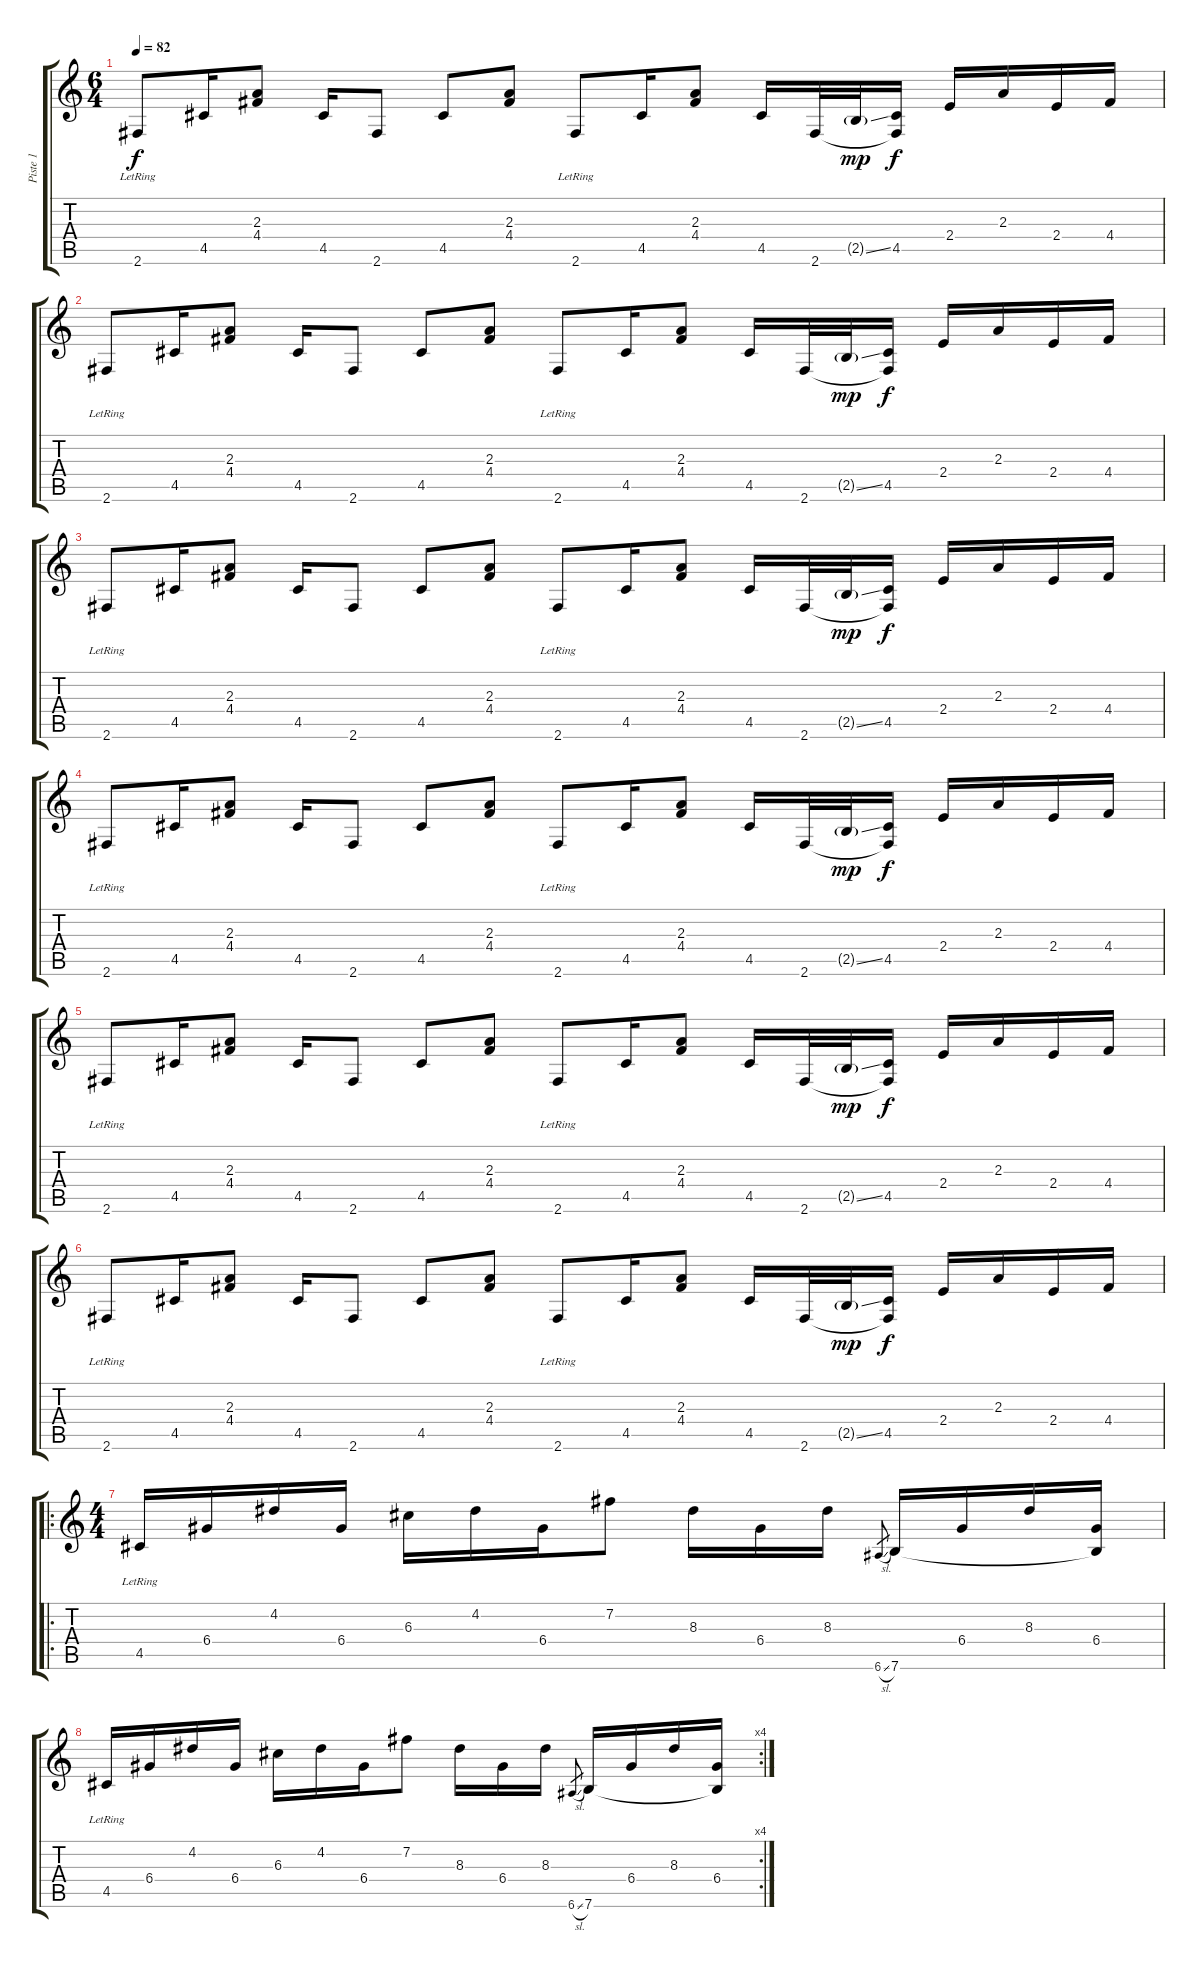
\track ("Piste 1" "Piste 1") {instrument acousticguitarsteel}
\staff {score tabs}
\tuning (E4 B3 G3 D3 A2 E2) {hide}
\ts (6 4)
\tempo 82
\clef g2
\ks c
2.6{lr}.8{dy f} 4.5.16 (2.3 4.4).8 4.5.16 2.6.8 4.5.8 (2.3 4.4).8 2.6{lr}.8 4.5.16 (2.3 4.4).8 4.5.16 2.6.32 2.5{ss g}.32{dy mp} (4.5 2.6{t}).16{dy f} 2.4.16 2.3.16 2.4.16 4.4.16 |
2.6{lr}.8 4.5.16 (2.3 4.4).8 4.5.16 2.6.8 4.5.8 (2.3 4.4).8 2.6{lr}.8 4.5.16 (2.3 4.4).8 4.5.16 2.6.32 2.5{ss g}.32{dy mp} (4.5 2.6{t}).16{dy f} 2.4.16 2.3.16 2.4.16 4.4.16 |
2.6{lr}.8 4.5.16 (2.3 4.4).8 4.5.16 2.6.8 4.5.8 (2.3 4.4).8 2.6{lr}.8 4.5.16 (2.3 4.4).8 4.5.16 2.6.32 2.5{ss g}.32{dy mp} (4.5 2.6{t}).16{dy f} 2.4.16 2.3.16 2.4.16 4.4.16 |
2.6{lr}.8 4.5.16 (2.3 4.4).8 4.5.16 2.6.8 4.5.8 (2.3 4.4).8 2.6{lr}.8 4.5.16 (2.3 4.4).8 4.5.16 2.6.32 2.5{ss g}.32{dy mp} (4.5 2.6{t}).16{dy f} 2.4.16 2.3.16 2.4.16 4.4.16 |
2.6{lr}.8 4.5.16 (2.3 4.4).8 4.5.16 2.6.8 4.5.8 (2.3 4.4).8 2.6{lr}.8 4.5.16 (2.3 4.4).8 4.5.16 2.6.32 2.5{ss g}.32{dy mp} (4.5 2.6{t}).16{dy f} 2.4.16 2.3.16 2.4.16 4.4.16 |
2.6{lr}.8 4.5.16 (2.3 4.4).8 4.5.16 2.6.8 4.5.8 (2.3 4.4).8 2.6{lr}.8 4.5.16 (2.3 4.4).8 4.5.16 2.6.32 2.5{ss g}.32{dy mp} (4.5 2.6{t}).16{dy f} 2.4.16 2.3.16 2.4.16 4.4.16 |
\ro
\ts (4 4)
4.5{lr}.16 6.4.16 4.2.16 6.4.16 6.3.16 4.2.16 6.4.16 7.2.8 8.3.16 6.4.16 8.3.16 6.6{sl}.8{gr} 7.6.16 6.4.16 8.3.16 (6.4 7.6{t}).16 |
\rc 4
4.5{lr}.16 6.4.16 4.2.16 6.4.16 6.3.16 4.2.16 6.4.16 7.2.8 8.3.16 6.4.16 8.3.16 6.6{sl}.8{gr} 7.6.16 6.4.16 8.3.16 (6.4 7.6{t}).16
